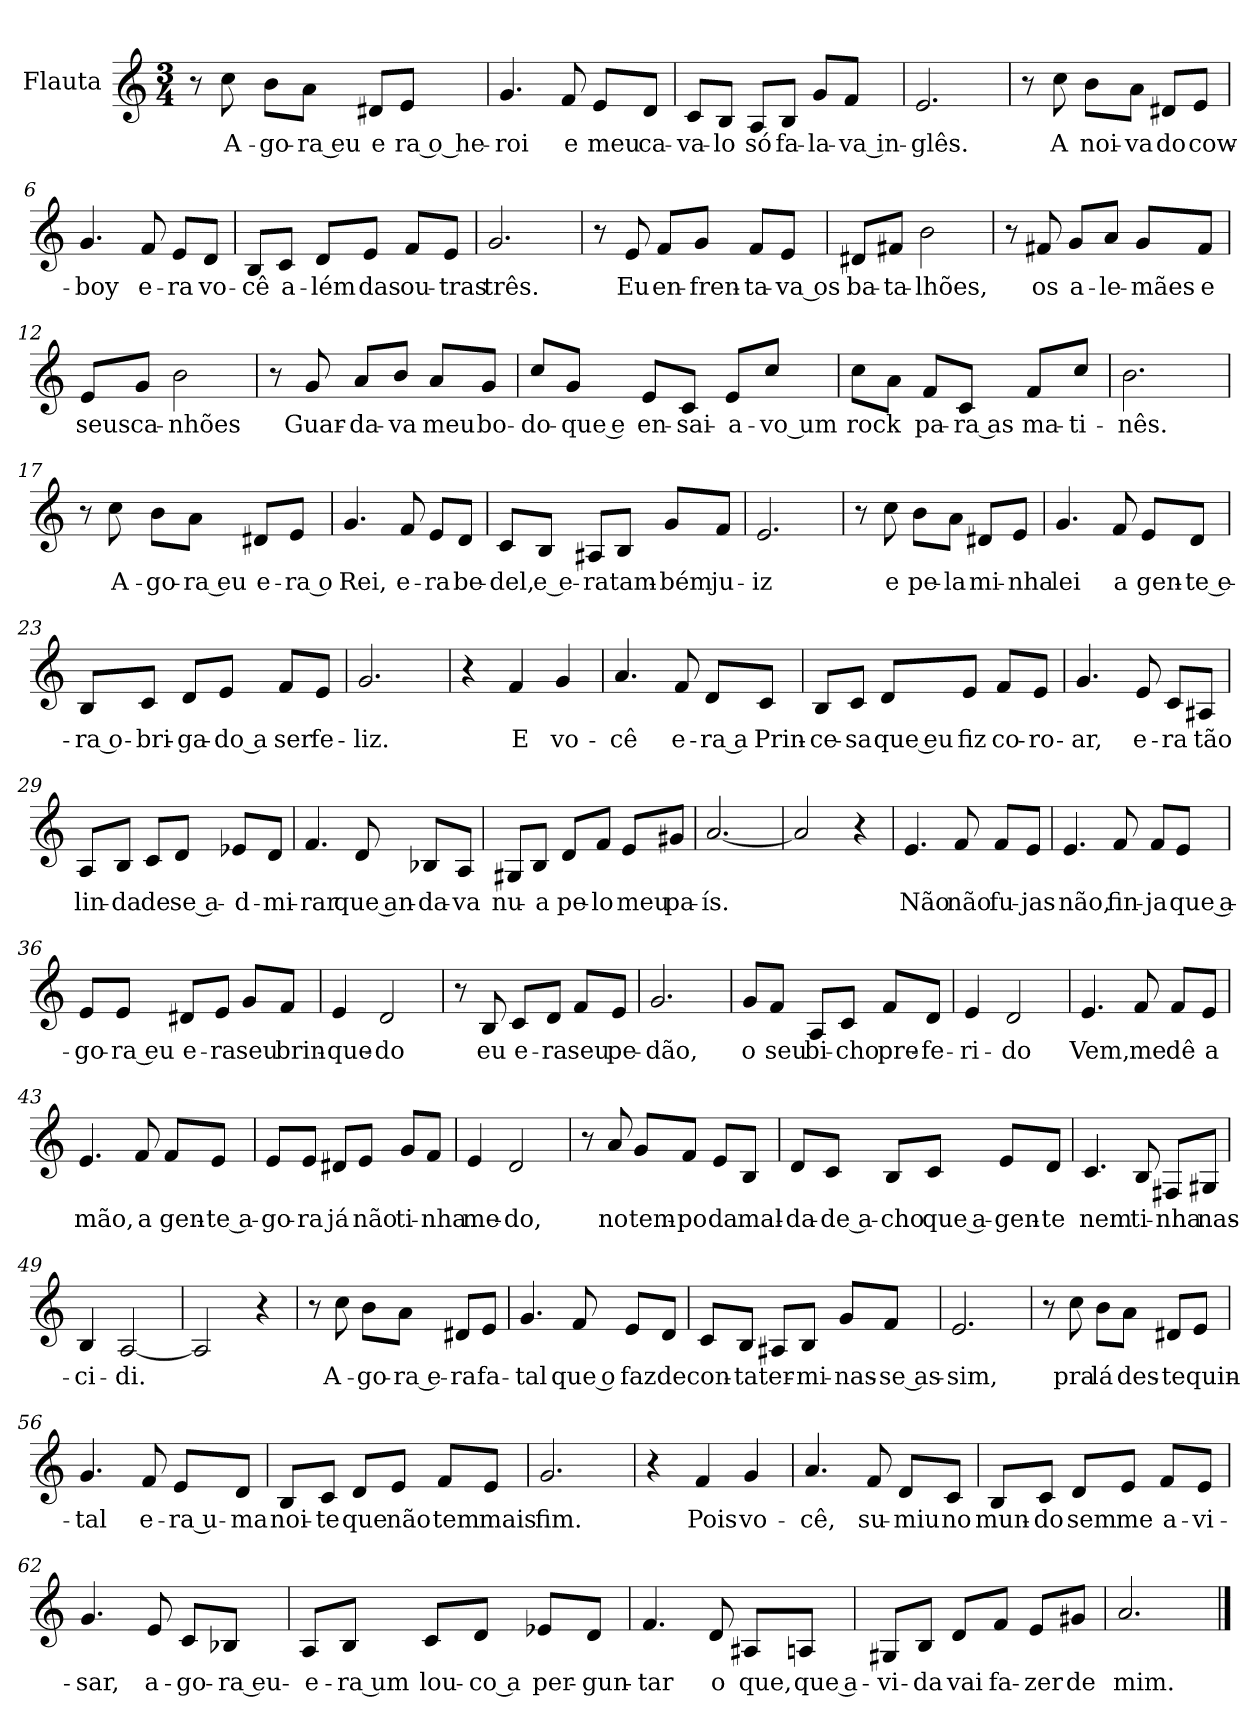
**kern	**text
*part1	*part1
*staff1	*staff1
*I"Flauta	*
*clefG2	*
*k[]	*
*M3/4	*
=1	=1
8r	.
!	!LO:LY:b
8cc\	A-
!	!LO:LY:b
8b\L	-go-
!	!LO:LY:b
8a\J	-ra eu
!	!LO:LY:b
8d#X/L	e
!	!LO:LY:b
8e/J	ra o he-
=2	=2
!	!LO:LY:b
4.g/	-roi
!	!LO:LY:b
8f/	e
!	!LO:LY:b
8e/L	meu
!	!LO:LY:b
8d/J	ca-
=3	=3
!	!LO:LY:b
8c/L	-va-
!	!LO:LY:b
8B/J	-lo
!	!LO:LY:b
8A/L	só
!	!LO:LY:b
8B/J	fa-
!	!LO:LY:b
8g/L	-la-
!	!LO:LY:b
8f/J	-va in-
=4	=4
!	!LO:LY:b
2.e/	-glês.
!!LO:LB:g=z
=5	=5
8r	.
!	!LO:LY:b
8cc\	A
!	!LO:LY:b
8b\L	noi-
!	!LO:LY:b
8a\J	-va
!	!LO:LY:b
8d#X/L	do
!	!LO:LY:b
8e/J	cow-
!!LO:LB:g=z
=6	=6
!	!LO:LY:b
4.g/	-boy
!	!LO:LY:b
8f/	e-
!	!LO:LY:b
8e/L	-ra
!	!LO:LY:b
8d/J	vo-
=7	=7
!	!LO:LY:b
8B/L	-cê
!	!LO:LY:b
8c/J	a-
!	!LO:LY:b
8d/L	-lém
!	!LO:LY:b
8e/J	das
!	!LO:LY:b
8f/L	ou-
!	!LO:LY:b
8e/J	-tras
=8	=8
!	!LO:LY:b
2.g/	três.
=9	=9
8r	.
!	!LO:LY:b
8e/	Eu
!	!LO:LY:b
8f/L	en-
!	!LO:LY:b
8g/J	-fren-
!	!LO:LY:b
8f/L	-ta-
!	!LO:LY:b
8e/J	-va os
=10	=10
!	!LO:LY:b
8d#X/L	ba-
!	!LO:LY:b
8f#X/J	-ta-
!	!LO:LY:b
2b\	-lhões,
!!LO:LB:g=z
=11	=11
8r	.
!	!LO:LY:b
8f#X/	os
!	!LO:LY:b
8g/L	a-
!	!LO:LY:b
8a/J	-le-
!	!LO:LY:b
8g/L	-mães
!	!LO:LY:b
8f#/J	e
=12	=12
!	!LO:LY:b
8e/L	seus
!	!LO:LY:b
8g/J	ca-
!	!LO:LY:b
2b\	-nhões
=13	=13
8r	.
!	!LO:LY:b
8g/	Guar-
!	!LO:LY:b
8a/L	-da-
!	!LO:LY:b
8b/J	-va
!	!LO:LY:b
8a/L	meu
!	!LO:LY:b
8g/J	bo-
!!LO:LB:g=z
=14	=14
!	!LO:LY:b
8cc/L	-do-
!	!LO:LY:b
8g/J	-que e
!	!LO:LY:b
8e/L	en-
!	!LO:LY:b
8c/J	-sai-
!	!LO:LY:b
8e/L	-a-
!	!LO:LY:b
8cc/J	-vo um
!!LO:LB:g=z
=15	=15
!	!LO:LY:b
8cc\L	rock
8a\J	.
!	!LO:LY:b
8f/L	pa-
!	!LO:LY:b
8c/J	-ra as
!	!LO:LY:b
8f/L	ma-
!	!LO:LY:b
8cc/J	-ti-
=16	=16
!	!LO:LY:b
2.b\	-nês.
=17	=17
8r	.
!	!LO:LY:b
8cc\	A-
!	!LO:LY:b
8b\L	-go-
!	!LO:LY:b
8a\J	-ra eu
!	!LO:LY:b
8d#X/L	e-
!	!LO:LY:b
8e/J	-ra o
=18	=18
!	!LO:LY:b
4.g/	Rei,
!	!LO:LY:b
8f/	e-
!	!LO:LY:b
8e/L	-ra
!	!LO:LY:b
8d/J	be-
!!LO:LB:g=z
=19	=19
!	!LO:LY:b
8c/L	-del,
!	!LO:LY:b
8B/J	e e-
!	!LO:LY:b
8A#X/L	-ra
!	!LO:LY:b
8B/J	tam-
!	!LO:LY:b
8g/L	-bém
!	!LO:LY:b
8f/J	ju-
!!LO:LB:g=z
=20	=20
!	!LO:LY:b
2.e/	-iz
=21	=21
8r	.
!	!LO:LY:b
8cc\	e
!	!LO:LY:b
8b\L	pe-
!	!LO:LY:b
8a\J	-la
!	!LO:LY:b
8d#X/L	mi-
!	!LO:LY:b
8e/J	-nha
=22	=22
!	!LO:LY:b
4.g/	lei
!	!LO:LY:b
8f/	a
!	!LO:LY:b
8e/L	gen-
!	!LO:LY:b
8d/J	-te e-
=23	=23
!	!LO:LY:b
8B/L	-ra o-
!	!LO:LY:b
8c/J	-bri-
!	!LO:LY:b
8d/L	-ga-
!	!LO:LY:b
8e/J	-do a
!	!LO:LY:b
8f/L	ser
!	!LO:LY:b
8e/J	fe-
=24	=24
!	!LO:LY:b
2.g/	-liz.
=25	=25
4r	.
!	!LO:LY:b
4f/	E
!	!LO:LY:b
4g/	vo-
!!LO:LB:g=z
=26	=26
!	!LO:LY:b
4.a/	-cê
!	!LO:LY:b
8f/	e-
!	!LO:LY:b
8d/L	-ra a
!	!LO:LY:b
8c/J	Prin-
!!LO:LB:g=z
=27	=27
!	!LO:LY:b
8B/L	-ce-
!	!LO:LY:b
8c/J	-sa
!	!LO:LY:b
8d/L	que eu
!	!LO:LY:b
8e/J	fiz
!	!LO:LY:b
8f/L	co-
!	!LO:LY:b
8e/J	-ro-
=28	=28
!	!LO:LY:b
4.g/	-ar,
!	!LO:LY:b
8e/	e-
!	!LO:LY:b
8c/L	-ra
!	!LO:LY:b
8A#X/J	tão
=29	=29
!	!LO:LY:b
8A/L	lin-
!	!LO:LY:b
8B/J	-da
!	!LO:LY:b
8c/L	de
!	!LO:LY:b
8d/J	se a-
!	!LO:LY:b
8e-X/L	-d-
!	!LO:LY:b
8d/J	-mi-
=30	=30
!	!LO:LY:b
4.f/	-rar
!	!LO:LY:b
8d/	que an-
!	!LO:LY:b
8B-X/L	-da-
!	!LO:LY:b
8A/J	-va
!!LO:PB:g=z
=31	=31
!	!LO:LY:b
8G#X/L	nu-
!	!LO:LY:b
8B/J	-a
!	!LO:LY:b
8d/L	pe-
!	!LO:LY:b
8f/J	-lo
!	!LO:LY:b
8e/L	meu
!	!LO:LY:b
8g#X/J	pa-
=32	=32
!	!LO:LY:b
[2.a/	-ís.
=33	=33
2a/]	.
4r	.
=34	=34
!	!LO:LY:b
4.e/	Não
!	!LO:LY:b
8f/	não
!	!LO:LY:b
8f/L	fu-
!	!LO:LY:b
8e/J	-jas
=35	=35
!	!LO:LY:b
4.e/	não,
!	!LO:LY:b
8f/	fin-
!	!LO:LY:b
8f/L	-ja
!	!LO:LY:b
8e/J	que a-
!!LO:LB:g=z
=36	=36
!	!LO:LY:b
8e/L	-go-
!	!LO:LY:b
8e/J	-ra eu
!	!LO:LY:b
8d#X/L	e-
!	!LO:LY:b
8e/J	-ra
!	!LO:LY:b
8g/L	seu
!	!LO:LY:b
8f/J	brin-
!!LO:LB:g=z
=37	=37
!	!LO:LY:b
4e/	-que-
!	!LO:LY:b
2d/	-do
=38	=38
8r	.
!	!LO:LY:b
8B/	eu
!	!LO:LY:b
8c/L	e-
!	!LO:LY:b
8d/J	-ra
!	!LO:LY:b
8f/L	seu
!	!LO:LY:b
8e/J	pe-
=39	=39
!	!LO:LY:b
2.g/	-dão,
=40	=40
!	!LO:LY:b
8g/L	o
!	!LO:LY:b
8f/J	seu
!	!LO:LY:b
8A/L	bi-
!	!LO:LY:b
8c/J	-cho
!	!LO:LY:b
8f/L	pre-
!	!LO:LY:b
8d/J	-fe-
=41	=41
!	!LO:LY:b
4e/	-ri-
!	!LO:LY:b
2d/	-do
=42	=42
!	!LO:LY:b
4.e/	Vem,
!	!LO:LY:b
8f/	me
!	!LO:LY:b
8f/L	dê
!	!LO:LY:b
8e/J	a
!!LO:LB:g=z
=43	=43
!	!LO:LY:b
4.e/	mão,
!	!LO:LY:b
8f/	a
!	!LO:LY:b
8f/L	gen-
!	!LO:LY:b
8e/J	-te a-
!!LO:PB:g=z
=44	=44
!	!LO:LY:b
8e/L	-go-
!	!LO:LY:b
8e/J	-ra
!	!LO:LY:b
8d#X/L	já
!	!LO:LY:b
8e/J	não
!	!LO:LY:b
8g/L	ti-
!	!LO:LY:b
8f/J	-nha
=45	=45
!	!LO:LY:b
4e/	me-
!	!LO:LY:b
2d/	-do,
=46	=46
8r	.
!	!LO:LY:b
8a/	no
!	!LO:LY:b
8g/L	tem-
!	!LO:LY:b
8f/J	-po
!	!LO:LY:b
8e/L	da
!	!LO:LY:b
8B/J	mal-
=47	=47
!	!LO:LY:b
8d/L	-da-
!	!LO:LY:b
8c/J	-de a-
!	!LO:LY:b
8B/L	-cho
!	!LO:LY:b
8c/J	que a-
!	!LO:LY:b
8e/L	-gen-
!	!LO:LY:b
8d/J	-te
!!LO:LB:g=z
=48	=48
!	!LO:LY:b
4.c/	nem
!	!LO:LY:b
8B/	ti-
!	!LO:LY:b
8F#X/L	-nha
!	!LO:LY:b
8G#X/J	nas-
=49	=49
!	!LO:LY:b
4B/	-ci-
!	!LO:LY:b
[2A/	-di.
=50	=50
2A/]	.
4r	.
=51	=51
8r	.
!	!LO:LY:b
8cc\	A-
!	!LO:LY:b
8b\L	-go-
!	!LO:LY:b
8a\J	-ra e-
!	!LO:LY:b
8d#X/L	-ra
!	!LO:LY:b
8e/J	fa-
=52	=52
!	!LO:LY:b
4.g/	-tal
!	!LO:LY:b
8f/	que o
!	!LO:LY:b
8e/L	faz
!	!LO:LY:b
8d/J	de
!!LO:LB:g=z
=53	=53
!	!LO:LY:b
8c/L	con-
!	!LO:LY:b
8B/J	-ta
!	!LO:LY:b
8A#X/L	ter-
!	!LO:LY:b
8B/J	-mi-
!	!LO:LY:b
8g/L	-nas-
!	!LO:LY:b
8f/J	-se as-
!!LO:LB:g=z
=54	=54
!	!LO:LY:b
2.e/	-sim,
=55	=55
8r	.
!	!LO:LY:b
8cc\	pra
!	!LO:LY:b
8b\L	lá
!	!LO:LY:b
8a\J	des-
!	!LO:LY:b
8d#X/L	-te
!	!LO:LY:b
8e/J	quin-
=56	=56
!	!LO:LY:b
4.g/	-tal
!	!LO:LY:b
8f/	e-
!	!LO:LY:b
8e/L	-ra u-
!	!LO:LY:b
8d/J	-ma
=57	=57
!	!LO:LY:b
8B/L	noi-
!	!LO:LY:b
8c/J	-te
!	!LO:LY:b
8d/L	que
!	!LO:LY:b
8e/J	não
!	!LO:LY:b
8f/L	tem
!	!LO:LY:b
8e/J	mais
=58	=58
!	!LO:LY:b
2.g/	fim.
!!LO:LB:g=z
=59	=59
4r	.
!	!LO:LY:b
4f/	Pois
!	!LO:LY:b
4g/	vo-
!!LO:LB:g=z
=60	=60
!	!LO:LY:b
4.a/	-cê,
!	!LO:LY:b
8f/	su-
!	!LO:LY:b
8d/L	-miu
!	!LO:LY:b
8c/J	no
=61	=61
!	!LO:LY:b
8B/L	mun-
!	!LO:LY:b
8c/J	-do
!	!LO:LY:b
8d/L	sem
!	!LO:LY:b
8e/J	me
!	!LO:LY:b
8f/L	a-
!	!LO:LY:b
8e/J	-vi-
=62	=62
!	!LO:LY:b
4.g/	-sar,
!	!LO:LY:b
8e/	a-
!	!LO:LY:b
8c/L	-go-
!	!LO:LY:b
8B-X/J	-ra eu-
=63	=63
!	!LO:LY:b
8A/L	-e-
!	!LO:LY:b
8B/J	-ra um
!	!LO:LY:b
8c/L	lou-
!	!LO:LY:b
8d/J	-co a
!	!LO:LY:b
8e-X/L	per-
!	!LO:LY:b
8d/J	-gun-
!!LO:LB:g=z
=64	=64
!	!LO:LY:b
4.f/	-tar
!	!LO:LY:b
8d/	o
!	!LO:LY:b
8A#X/L	que,
!	!LO:LY:b
8An/J	que a-
=65	=65
!	!LO:LY:b
8G#X/L	-vi-
!	!LO:LY:b
8B/J	-da
!	!LO:LY:b
8d/L	vai
!	!LO:LY:b
8f/J	fa-
!	!LO:LY:b
8e/L	-zer
!	!LO:LY:b
8g#X/J	de
=66	=66
!	!LO:LY:b
2.a/	mim.
==	==
*-	*-
